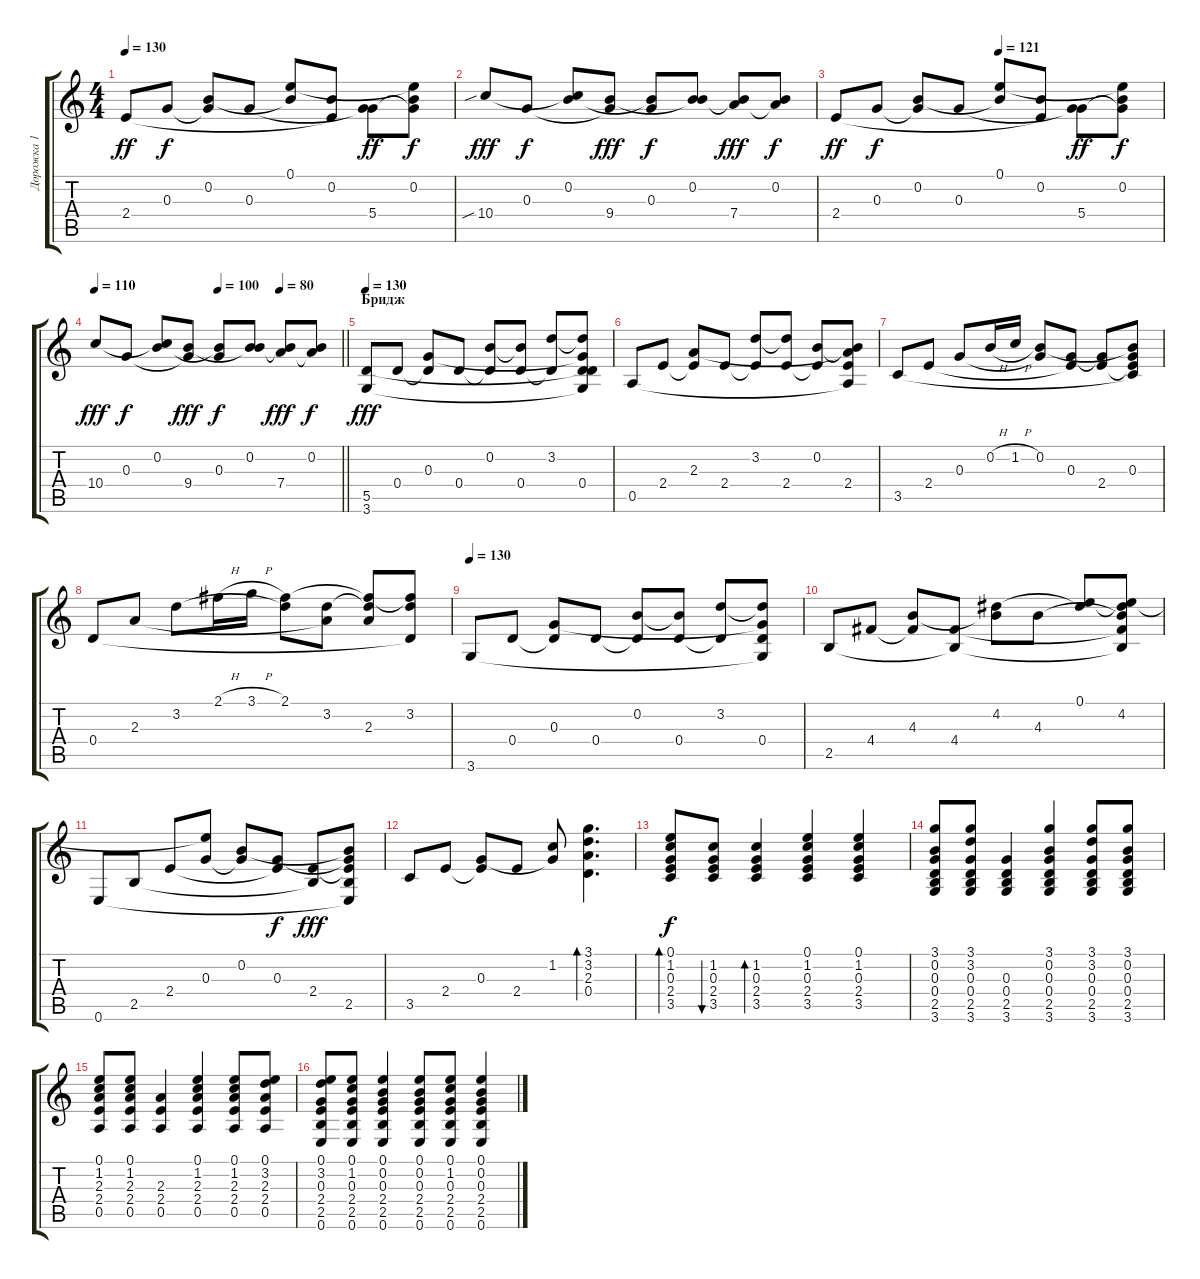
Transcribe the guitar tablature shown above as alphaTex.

\track ("Дорожка 1" "Дорожка 1") {instrument acousticguitarsteel}
\staff {score tabs}
\tuning (E4 B3 G3 D3 A2 E2) {hide}
\ts (4 4)
\tempo 130
\clef g2
\ks c
2.4.8{dy ff} 0.3.8{dy f} (0.2 0.3{t}).8 0.3.8 (0.1 0.2{t}).8 (0.2 2.4{t}).8 (0.3{t} 5.4).8{dy ff} (0.1{t} 0.2 5.4{t}).8{dy f} |
10.4{sib}.8{dy fff} 0.3.8{dy f} (0.2 10.4{t}).8 (0.3{t} 9.4).8{dy fff} (0.2{t} 0.3).8{dy f} (0.2 9.4{t}).8 (0.2{t} 7.4).8{dy fff} (0.2 7.4{t}).8{dy f} |
\tempo (121 0.5)
2.4.8{dy ff} 0.3.8{dy f} (0.2 0.3{t}).8 0.3.8 (0.1 0.2{t}).8 (0.2 2.4{t}).8 (0.3{t} 5.4).8{dy ff} (0.1{t} 0.2 5.4{t}).8{dy f} |
\tempo 110
\tempo (100 0.5)
\tempo (80 0.75)
\barLineRight lightlight
10.4.8{dy fff} 0.3.8{dy f} (0.2 10.4{t}).8 (0.3{t} 9.4).8{dy fff} (0.2{t} 0.3).8{dy f} (0.2 9.4{t}).8 (0.2{t} 7.4).8{dy fff} (0.2 7.4{t}).8{dy f} |
\section ("" "Бридж")
\tempo 130
(5.5 3.6).8{dy fff} 0.4.8 (0.3 0.4{t}).8 0.4.8 (0.2 0.4{t}).8 (0.2{t} 0.4).8 (3.2 0.4{t}).8 (3.2{t} 0.3{t} 0.4 5.5{t} 3.6{t}).8 |
0.5.8 2.4.8 (2.3 2.4{t}).8 2.4.8 (3.2 2.4{t}).8 (3.2{t} 2.4).8 (0.2 2.4{t}).8 (0.2{t} 2.3{t} 2.4 0.5{t}).8 |
3.5.8 2.4.8 0.3.8 0.2{h}.16 1.2{h}.16 (0.2 0.3{t}).8 (0.3 2.4{t}).8 (0.3{t} 2.4).8 (0.2{t} 0.3 2.4{t} 3.5{t}).8 |
0.4.8 2.3.8 3.2.8 2.1{h}.16 3.1{h}.16 (2.1 3.2{t}).8 (3.2 2.3{t}).8 (2.1{t} 3.2{t} 2.3).8 (2.1{t} 3.2 0.4{t}).8 |
\tempo 130
3.6.8 0.4.8 (0.3 0.4{t}).8 0.4.8 (0.2 0.4{t}).8 (0.2{t} 0.4).8 (3.2 0.4{t}).8 (3.2{t} 0.3{t} 0.4 3.6{t}).8 |
2.5.8 4.4.8 (4.3 4.4{t}).8 (4.4 2.5{t}).8 (4.2 4.3{t}).8 4.3.8 (0.1 4.2{t}).8 (0.1{t} 4.2 4.3{t} 4.4{t} 2.5{t}).8 |
0.6.8 2.5.8 2.4.8 (0.1{t} 0.3).8 (0.2 0.3{t}).8 (0.3 2.4{t}).8{dy f} (2.4 2.5{t}).8{dy fff} (0.2{t} 0.3{t} 2.4{t} 2.5 0.6{t}).8 |
3.5.8 2.4.8 (0.3 2.4{t}).8 2.4.8 (1.2 0.3{t}).8 (3.1 3.2 2.3 0.4).4{d bd 60} |
(0.1 1.2 0.3 2.4 3.5).8{bd 60 dy f} (1.2 0.3 2.4 3.5).8{bu 60} (1.2 0.3 2.4 3.5).4{bd 60} (0.1 1.2 0.3 2.4 3.5).4 (0.1 1.2 0.3 2.4 3.5).4 |
(3.1 0.2 0.3 0.4 2.5 3.6).8 (3.1 3.2 0.3 0.4 2.5 3.6).8 (0.3 0.4 2.5 3.6).4 (3.1 0.2 0.3 0.4 2.5 3.6).4 (3.1 3.2 0.3 0.4 2.5 3.6).8 (3.1 0.2 0.3 0.4 2.5 3.6).8 |
(0.1 1.2 2.3 2.4 0.5).8 (0.1 1.2 2.3 2.4 0.5).8 (2.3 2.4 0.5).4 (0.1 1.2 2.3 2.4 0.5).4 (0.1 1.2 2.3 2.4 0.5).8 (0.1 3.2 2.3 2.4 0.5).8 |
(0.1 3.2 0.3 2.4 2.5 0.6).8 (0.1 1.2 0.3 2.4 2.5 0.6).8 (0.1 0.2 0.3 2.4 2.5 0.6).4 (0.1 0.2 0.3 2.4 2.5 0.6).8 (0.1 1.2 0.3 2.4 2.5 0.6).8 (0.1 0.2 0.3 2.4 2.5 0.6).4
